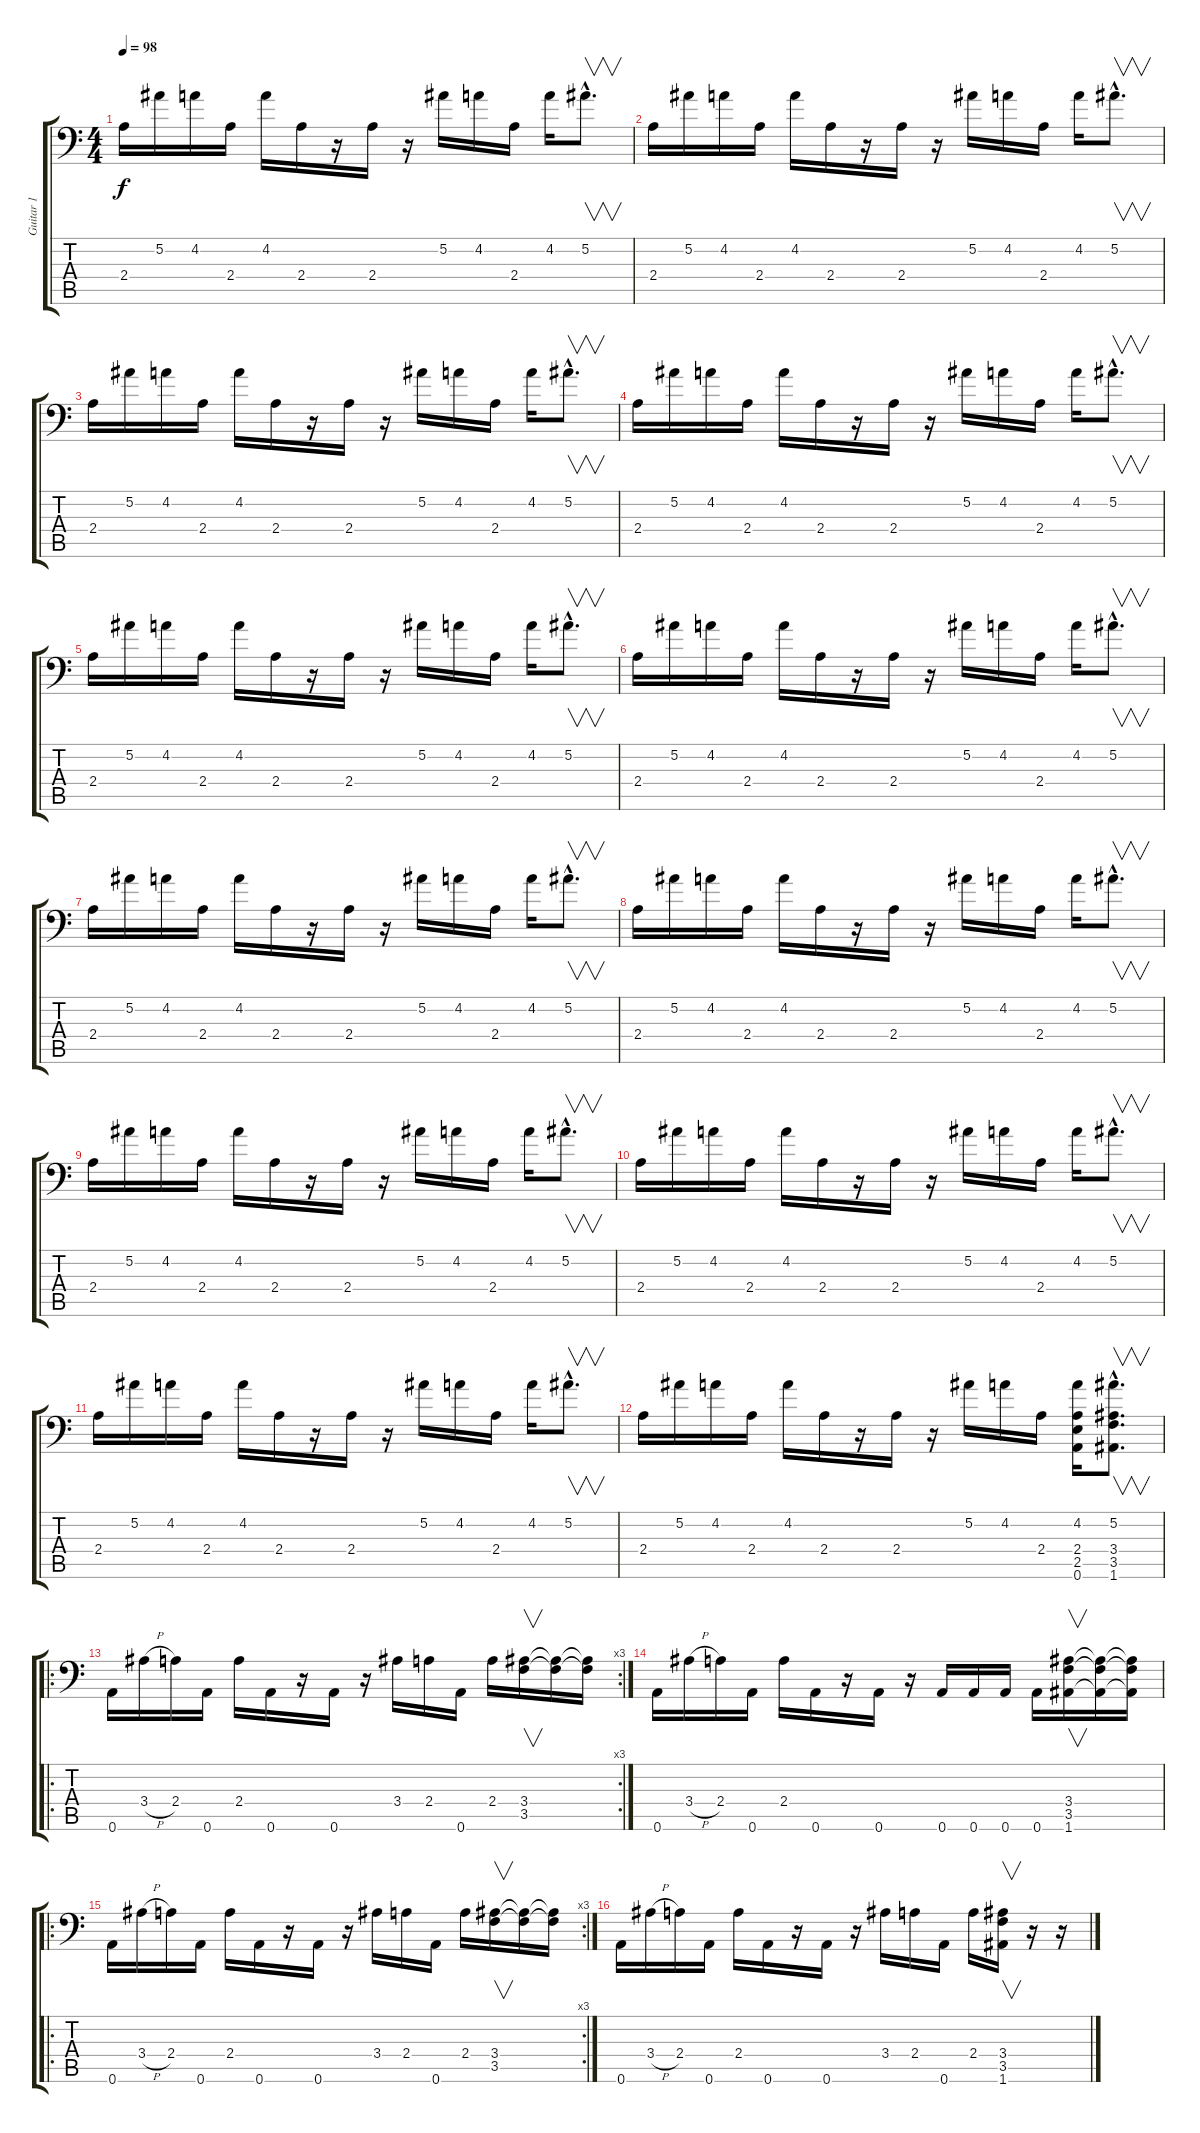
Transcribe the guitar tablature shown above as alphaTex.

\track ("Guitar 1" "Guitar 1") {instrument distortionguitar}
\staff {score tabs}
\tuning (A3 F3 C3 G2 D2 A1) {hide}
\ts (4 4)
\tempo 98
\clef f4
\ks c
2.4.16{dy f} 5.2.16 4.2.16 2.4.16 4.2.16 2.4.16 r.16 2.4.16 r.16 5.2.16 4.2.16 2.4.16 4.2.16 5.2{hac}.8{v d} |
2.4.16 5.2.16 4.2.16 2.4.16 4.2.16 2.4.16 r.16 2.4.16 r.16 5.2.16 4.2.16 2.4.16 4.2.16 5.2{hac}.8{v d} |
2.4.16 5.2.16 4.2.16 2.4.16 4.2.16 2.4.16 r.16 2.4.16 r.16 5.2.16 4.2.16 2.4.16 4.2.16 5.2{hac}.8{v d} |
2.4.16 5.2.16 4.2.16 2.4.16 4.2.16 2.4.16 r.16 2.4.16 r.16 5.2.16 4.2.16 2.4.16 4.2.16 5.2{hac}.8{v d} |
2.4.16 5.2.16 4.2.16 2.4.16 4.2.16 2.4.16 r.16 2.4.16 r.16 5.2.16 4.2.16 2.4.16 4.2.16 5.2{hac}.8{v d} |
2.4.16 5.2.16 4.2.16 2.4.16 4.2.16 2.4.16 r.16 2.4.16 r.16 5.2.16 4.2.16 2.4.16 4.2.16 5.2{hac}.8{v d} |
2.4.16 5.2.16 4.2.16 2.4.16 4.2.16 2.4.16 r.16 2.4.16 r.16 5.2.16 4.2.16 2.4.16 4.2.16 5.2{hac}.8{v d} |
2.4.16 5.2.16 4.2.16 2.4.16 4.2.16 2.4.16 r.16 2.4.16 r.16 5.2.16 4.2.16 2.4.16 4.2.16 5.2{hac}.8{v d} |
2.4.16 5.2.16 4.2.16 2.4.16 4.2.16 2.4.16 r.16 2.4.16 r.16 5.2.16 4.2.16 2.4.16 4.2.16 5.2{hac}.8{v d} |
2.4.16 5.2.16 4.2.16 2.4.16 4.2.16 2.4.16 r.16 2.4.16 r.16 5.2.16 4.2.16 2.4.16 4.2.16 5.2{hac}.8{v d} |
2.4.16 5.2.16 4.2.16 2.4.16 4.2.16 2.4.16 r.16 2.4.16 r.16 5.2.16 4.2.16 2.4.16 4.2.16 5.2{hac}.8{v d} |
2.4.16 5.2.16 4.2.16 2.4.16 4.2.16 2.4.16 r.16 2.4.16 r.16 5.2.16 4.2.16 2.4.16 (4.2 2.4 2.5 0.6).16 (5.2{hac} 3.4{hac} 3.5{hac} 1.6{hac}).8{v d} |
\ro
\rc 3
0.6.16 3.4{h}.16 2.4.16 0.6.16 2.4.16 0.6.16 r.16 0.6.16 r.16 3.4.16 2.4.16 0.6.16 2.4.16 (3.4 3.5).16{v} (3.4{t} 3.5{t}).16 (3.4{t} 3.5{t}).16 |
0.6.16 3.4{h}.16 2.4.16 0.6.16 2.4.16 0.6.16 r.16 0.6.16 r.16 0.6.16 0.6.16 0.6.16 0.6.16 (3.4 3.5 1.6).16{v} (3.4{t} 3.5{t} 1.6{t}).16 (3.4{t} 3.5{t} 1.6{t}).16 |
\ro
\rc 3
0.6.16 3.4{h}.16 2.4.16 0.6.16 2.4.16 0.6.16 r.16 0.6.16 r.16 3.4.16 2.4.16 0.6.16 2.4.16 (3.4 3.5).16{v} (3.4{t} 3.5{t}).16 (3.4{t} 3.5{t}).16 |
0.6.16 3.4{h}.16 2.4.16 0.6.16 2.4.16 0.6.16 r.16 0.6.16 r.16 3.4.16 2.4.16 0.6.16 2.4.16 (3.4 3.5 1.6).16{v} r.16 r.16
